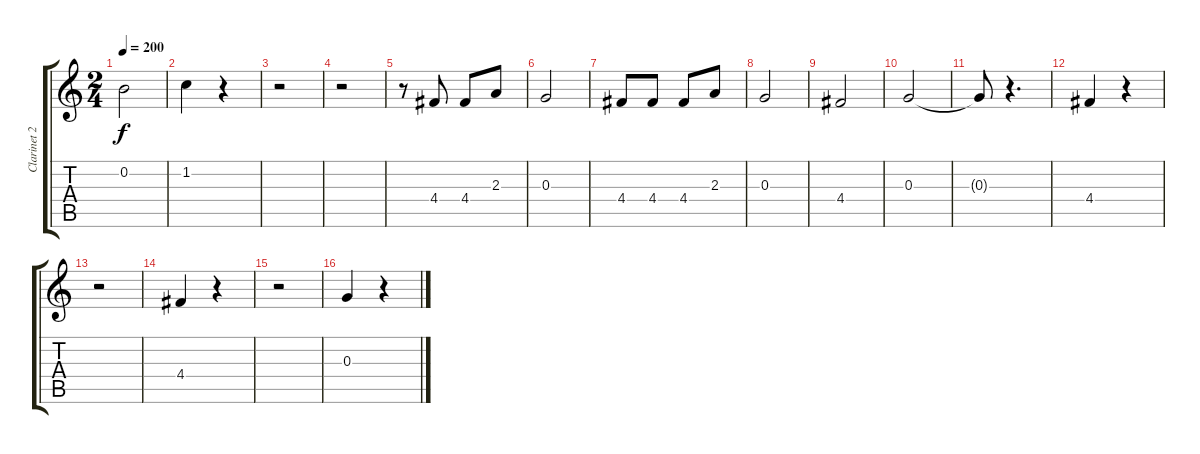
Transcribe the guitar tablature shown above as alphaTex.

\track ("Clarinet 2" "Clarinet 2") {instrument acousticguitarnylon}
\staff {score tabs}
\tuning (E4 B3 G3 D3 A2 E2) {hide}
\ts (2 4)
\tempo 200
\clef g2
\ks c
0.2.2{dy f} |
1.2.4 r.4 |
r.2 |
r.2 |
r.8 4.4.8 4.4.8 2.3.8 |
0.3.2 |
4.4.8 4.4.8 4.4.8 2.3.8 |
0.3.2 |
4.4.2 |
0.3.2 |
0.3{t}.8 r.4{d} |
4.4.4 r.4 |
r.2 |
4.4.4 r.4 |
r.2 |
0.3.4 r.4
